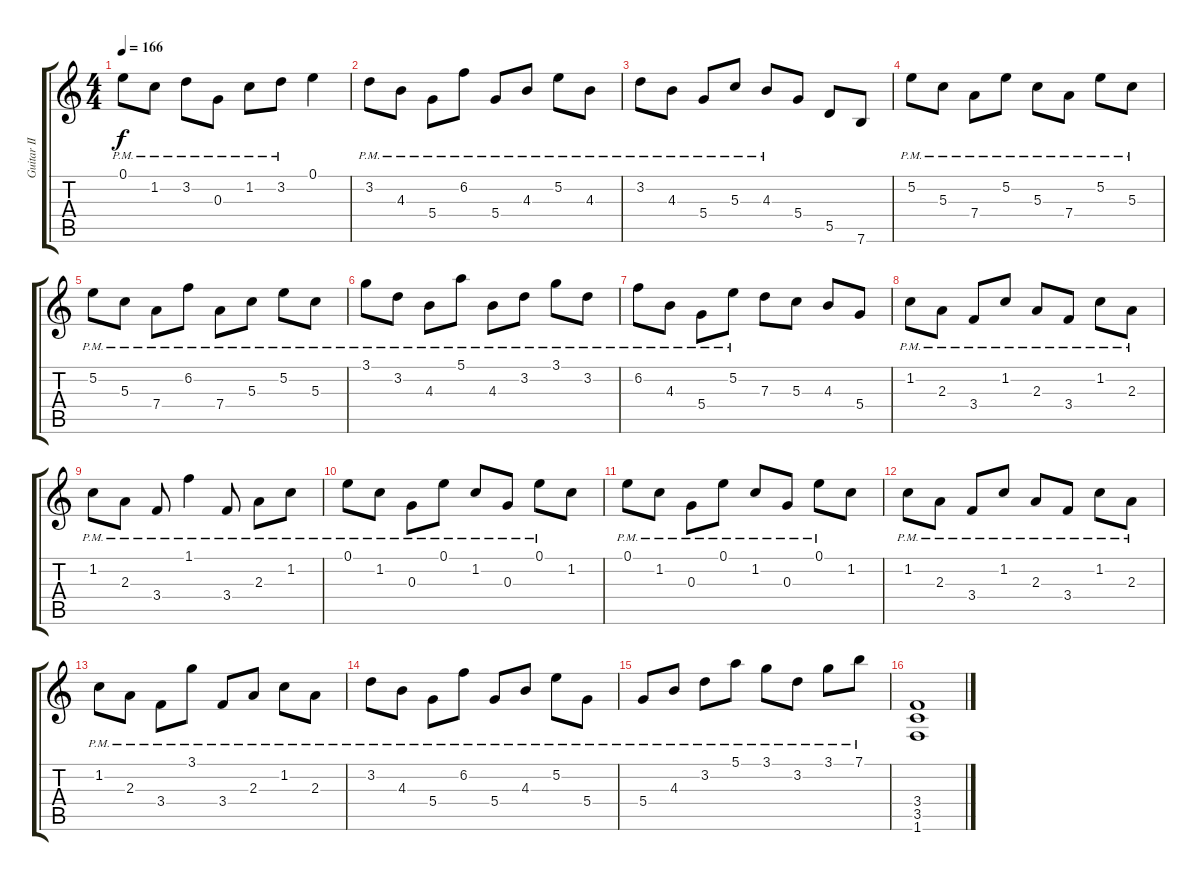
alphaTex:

\track ("Guitar II" "Guitar II") {instrument distortionguitar}
\staff {score tabs}
\tuning (E4 B3 G3 D3 A2 E2) {hide}
\ts (4 4)
\tempo 166
\clef g2
\ks c
0.1{pm}.8{dy f} 1.2{pm}.8 3.2{pm}.8 0.3{pm}.8 1.2{pm}.8 3.2{pm}.8 0.1.4 |
3.2{pm}.8 4.3{pm}.8 5.4{pm}.8 6.2{pm}.8 5.4{pm}.8 4.3{pm}.8 5.2{pm}.8 4.3{pm}.8 |
3.2{pm}.8 4.3{pm}.8 5.4{pm}.8 5.3{pm}.8 4.3{pm}.8 5.4.8 5.5.8 7.6.8 |
5.2{pm}.8 5.3{pm}.8 7.4{pm}.8 5.2{pm}.8 5.3{pm}.8 7.4{pm}.8 5.2{pm}.8 5.3{pm}.8 |
5.2{pm}.8 5.3{pm}.8 7.4{pm}.8 6.2{pm}.8 7.4{pm}.8 5.3{pm}.8 5.2{pm}.8 5.3{pm}.8 |
3.1{pm}.8 3.2{pm}.8 4.3{pm}.8 5.1{pm}.8 4.3{pm}.8 3.2{pm}.8 3.1{pm}.8 3.2{pm}.8 |
6.2{pm}.8 4.3{pm}.8 5.4{pm}.8 5.2{pm}.8 7.3.8 5.3.8 4.3.8 5.4.8 |
1.2{pm}.8 2.3{pm}.8 3.4{pm}.8 1.2{pm}.8 2.3{pm}.8 3.4{pm}.8 1.2{pm}.8 2.3{pm}.8 |
1.2{pm}.8 2.3{pm}.8 3.4{pm}.8 1.1{pm}.4 3.4{pm}.8 2.3{pm}.8 1.2{pm}.8 |
0.1{pm}.8 1.2{pm}.8 0.3{pm}.8 0.1{pm}.8 1.2{pm}.8 0.3{pm}.8 0.1{pm}.8 1.2.8 |
0.1{pm}.8 1.2{pm}.8 0.3{pm}.8 0.1{pm}.8 1.2{pm}.8 0.3{pm}.8 0.1{pm}.8 1.2.8 |
1.2{pm}.8 2.3{pm}.8 3.4{pm}.8 1.2{pm}.8 2.3{pm}.8 3.4{pm}.8 1.2{pm}.8 2.3{pm}.8 |
1.2{pm}.8 2.3{pm}.8 3.4{pm}.8 3.1{pm}.8 3.4{pm}.8 2.3{pm}.8 1.2{pm}.8 2.3{pm}.8 |
3.2{pm}.8 4.3{pm}.8 5.4{pm}.8 6.2{pm}.8 5.4{pm}.8 4.3{pm}.8 5.2{pm}.8 5.4{pm}.8 |
5.4{pm}.8 4.3{pm}.8 3.2{pm}.8 5.1{pm}.8 3.1{pm}.8 3.2{pm}.8 3.1{pm}.8 7.1{pm}.8 |
(3.4 3.5 1.6).1
